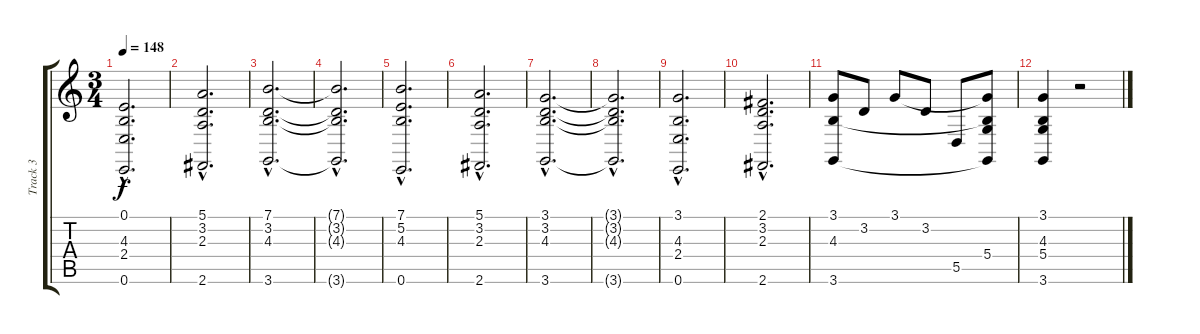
\track ("Track 3" "Track 3") {instrument stringensemble1}
\staff {score tabs}
\tuning (E4 B3 G3 D3 A2 E2) {hide}
\ts (3 4)
\tempo 148
\clef g2
\ks c
(0.1{hac} 4.3{hac} 2.4{hac} 0.6{hac}).2{d dy f} |
(5.1{hac} 3.2{hac} 2.3{hac} 2.6{hac}).2{d} |
(7.1{hac} 3.2{hac} 4.3{hac} 3.6{hac}).2{d} |
(7.1{hac t} 3.2{hac t} 4.3{hac t} 3.6{hac t}).2{d} |
(7.1{hac} 5.2{hac} 4.3{hac} 0.6{hac}).2{d} |
(5.1{hac} 3.2{hac} 2.3{hac} 2.6{hac}).2{d} |
(3.1{hac} 3.2{hac} 4.3{hac} 3.6{hac}).2{d} |
(3.1{hac t} 3.2{hac t} 4.3{hac t} 3.6{hac t}).2{d} |
(3.1{hac} 4.3{hac} 2.4{hac} 0.6{hac}).2{d} |
(2.1{hac} 3.2{hac} 2.3{hac} 2.6{hac}).2{d} |
(3.1 4.3 3.6).8 3.2.8 3.1.8 3.2.8 5.5.8 (3.1{t} 4.3{t} 5.4 3.6{t}).8 |
(3.1 4.3 5.4 3.6).4 r.2
